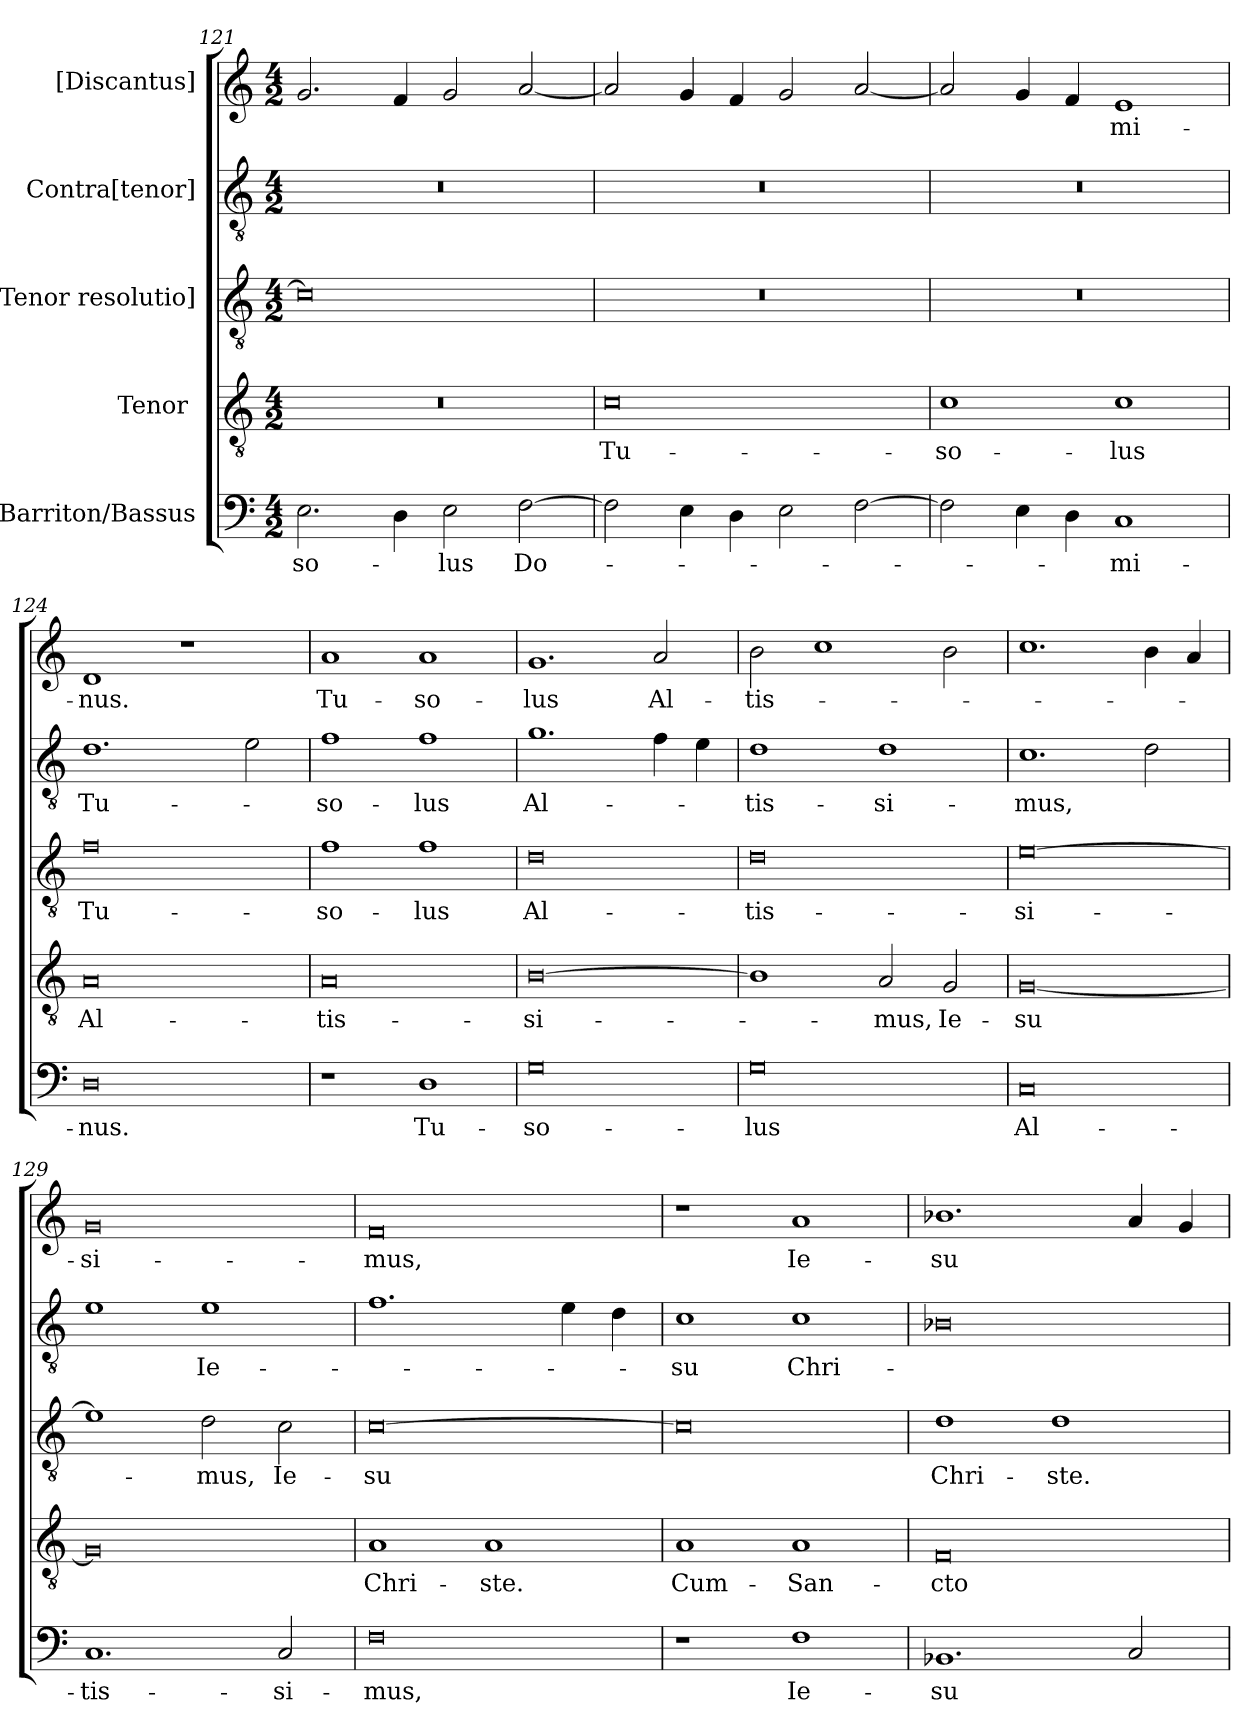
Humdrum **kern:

**kern	**text	**kern	**text	**kern	**text	**kern	**text	**kern	**text
*part5	*part5	*part4	*part4	*part3	*part3	*part2	*part2	*part1	*part1
*staff5	*staff5	*staff4	*staff4	*staff3	*staff3	*staff2	*staff2	*staff1	*staff1
*I"Barriton/Bassus	*	*I"Tenor [2]	*	*I"[Tenor resolutio]	*	*I"Contra[tenor]	*	*I"[Discantus]	*
*clefF4	*	*clefGv2	*	*clefGv2	*	*clefGv2	*	*clefG2	*
*k[]	*	*k[]	*	*k[]	*	*k[]	*	*k[]	*
*M4/2	*	*M4/2	*	*M4/2	*	*M4/2	*	*M4/2	*
=121	=121	=121	=121	=121	=121	=121	=121	=121	=121
2.E\	so-	0r	.	0c\]	.	0r	.	2.g/	.
4D\	.	.	.	.	.	.	.	4f/	.
2E\	-lus	.	.	.	.	.	.	2g/	.
[2F\	Do-	.	.	.	.	.	.	[2a/	.
=122	=122	=122	=122	=122	=122	=122	=122	=122	=122
2F\]	.	0c\	Tu-	0r	.	0r	.	2a/]	.
4E\	.	.	.	.	.	.	.	4g/	.
4D\	.	.	.	.	.	.	.	4f/	.
2E\	.	.	.	.	.	.	.	2g/	.
[2F\	.	.	.	.	.	.	.	[2a/	.
=123	=123	=123	=123	=123	=123	=123	=123	=123	=123
2F\]	.	1c\	so-	0r	.	0r	.	2a/]	.
4E\	.	.	.	.	.	.	.	4g/	.
4D\	.	.	.	.	.	.	.	4f/	.
1C/	-mi-	1c\	-lus	.	.	.	.	1e/	-mi-
=124	=124	=124	=124	=124	=124	=124	=124	=124	=124
0D\	-nus.	0A/	Al-	0f\	Tu-	1.d\	Tu-	1d/	-nus.
.	.	.	.	.	.	.	.	1r	.
.	.	.	.	.	.	2e\	.	.	.
=125	=125	=125	=125	=125	=125	=125	=125	=125	=125
1r	.	0A/	-tis-	1f\	so-	1f\	so-	1a/	Tu-
1D\	Tu-	.	.	1f\	-lus	1f\	-lus	1a/	so-
=126	=126	=126	=126	=126	=126	=126	=126	=126	=126
0G\	so-	[0B\	-si-	0d\	Al-	1.g\	Al-	1.g/	-lus
.	.	.	.	.	.	4f\	.	2a/	Al-
.	.	.	.	.	.	4e\	.	.	.
=127	=127	=127	=127	=127	=127	=127	=127	=127	=127
0G\	-lus	1B\]	.	0d\	-tis-	1d\	-tis-	2b\	-tis-
.	.	.	.	.	.	.	.	1cc\	.
.	.	2A/	-mus,	.	.	1d\	-si-	.	.
.	.	2G/	Ie-	.	.	.	.	2b\	.
=128	=128	=128	=128	=128	=128	=128	=128	=128	=128
0C/	Al-	[0G/	-su	[0e\	-si-	1.c\	-mus,	1.cc\	.
.	.	.	.	.	.	2d\	.	4b\	.
.	.	.	.	.	.	.	.	4a/	.
=129	=129	=129	=129	=129	=129	=129	=129	=129	=129
1.C/	-tis-	0G/]	.	1e\]	.	1e\	.	0g/	-si-
.	.	.	.	2d\	-mus,	1e\	Ie-	.	.
2C/	-si-	.	.	2c\	Ie-	.	.	.	.
=130	=130	=130	=130	=130	=130	=130	=130	=130	=130
0F\	-mus,	1A/	Chri-	[0c\	-su	1.f\	.	0f/	-mus,
.	.	1A/	-ste.	.	.	.	.	.	.
.	.	.	.	.	.	4e\	.	.	.
.	.	.	.	.	.	4d\	.	.	.
=131	=131	=131	=131	=131	=131	=131	=131	=131	=131
1r	.	1A/	Cum-	0c\]	.	1c\	-su	1r	.
1F\	Ie-	1A/	San-	.	.	1c\	Chri-	1a/	Ie-
=132	=132	=132	=132	=132	=132	=132	=132	=132	=132
1.BB-X/	-su	0F/	-cto	1d\	Chri-	0B-X\	.	1.b-X\	-su
.	.	.	.	1d\	-ste.	.	.	.	.
2C/	.	.	.	.	.	.	.	4a/	.
.	.	.	.	.	.	.	.	4g/	.
=	=	=	=	=	=	=	=	=	=
*-	*-	*-	*-	*-	*-	*-	*-	*-	*-
